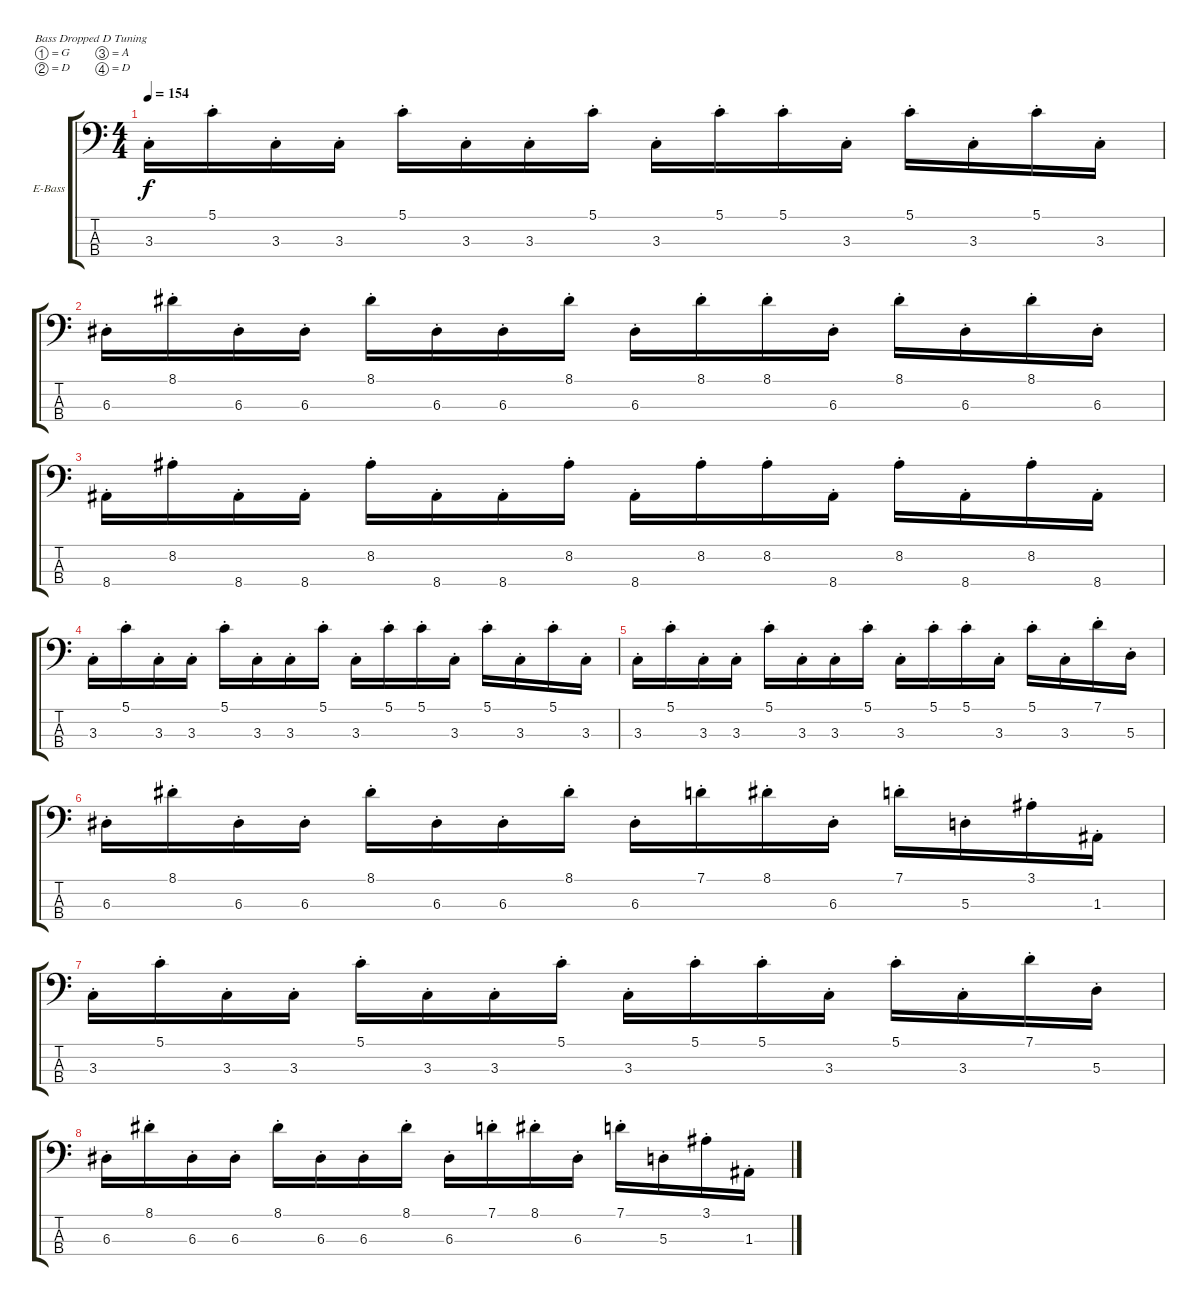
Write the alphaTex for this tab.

\bracketExtendMode groupsimilarinstruments
\firstSystemTrackNameOrientation horizontal
\otherSystemsTrackNameOrientation horizontal
\track ("Bass" "E-Bass") {instrument electricbasspick}
\staff {score tabs}
\tuning (G2 D2 A1 D1)
\ts (4 4)
\tempo 154
\clef f4
\ks c
3.3{st}.16{dy f} 5.1{st}.16 3.3{st}.16 3.3{st}.16 5.1{st}.16 3.3{st}.16 3.3{st}.16 5.1{st}.16 3.3{st}.16 5.1{st}.16 5.1{st}.16 3.3{st}.16 5.1{st}.16 3.3{st}.16 5.1{st}.16 3.3{st}.16 |
6.3{st}.16 8.1{st}.16 6.3{st}.16 6.3{st}.16 8.1{st}.16 6.3{st}.16 6.3{st}.16 8.1{st}.16 6.3{st}.16 8.1{st}.16 8.1{st}.16 6.3{st}.16 8.1{st}.16 6.3{st}.16 8.1{st}.16 6.3{st}.16 |
8.4{st}.16 8.2{st}.16 8.4{st}.16 8.4{st}.16 8.2{st}.16 8.4{st}.16 8.4{st}.16 8.2{st}.16 8.4{st}.16 8.2{st}.16 8.2{st}.16 8.4{st}.16 8.2{st}.16 8.4{st}.16 8.2{st}.16 8.4{st}.16 |
3.3{st}.16 5.1{st}.16 3.3{st}.16 3.3{st}.16 5.1{st}.16 3.3{st}.16 3.3{st}.16 5.1{st}.16 3.3{st}.16 5.1{st}.16 5.1{st}.16 3.3{st}.16 5.1{st}.16 3.3{st}.16 5.1{st}.16 3.3{st}.16 |
3.3{st}.16 5.1{st}.16 3.3{st}.16 3.3{st}.16 5.1{st}.16 3.3{st}.16 3.3{st}.16 5.1{st}.16 3.3{st}.16 5.1{st}.16 5.1{st}.16 3.3{st}.16 5.1{st}.16 3.3{st}.16 7.1{st}.16 5.3{st}.16 |
6.3{st}.16 8.1{st}.16 6.3{st}.16 6.3{st}.16 8.1{st}.16 6.3{st}.16 6.3{st}.16 8.1{st}.16 6.3{st}.16 7.1{st}.16 8.1{st}.16 6.3{st}.16 7.1{st}.16 5.3{st}.16 3.1{st}.16 1.3{st}.16 |
3.3{st}.16 5.1{st}.16 3.3{st}.16 3.3{st}.16 5.1{st}.16 3.3{st}.16 3.3{st}.16 5.1{st}.16 3.3{st}.16 5.1{st}.16 5.1{st}.16 3.3{st}.16 5.1{st}.16 3.3{st}.16 7.1{st}.16 5.3{st}.16 |
6.3{st}.16 8.1{st}.16 6.3{st}.16 6.3{st}.16 8.1{st}.16 6.3{st}.16 6.3{st}.16 8.1{st}.16 6.3{st}.16 7.1{st}.16 8.1{st}.16 6.3{st}.16 7.1{st}.16 5.3{st}.16 3.1{st}.16 1.3{st}.16
